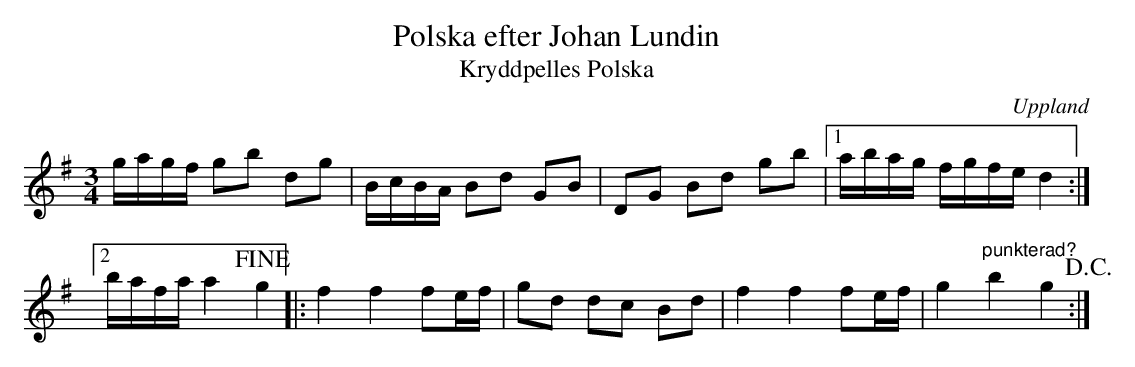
X:1
T:Polska efter Johan Lundin
T:Kryddpelles Polska
O:Uppland
M:3/4
L:1/8
K:G
g/a/g/f/ gb dg | B/c/B/A/ Bd GB | DG Bd gb |1 a/b/a/g/ f/g/f/e/ d2 :|2
b/a/f/a/ a2 !fine!g2 |: f2 f2 fe/f/ | gd dc Bd | f2 f2 fe/f/ | g2 "^punkterad?"b2 g2 !D.C.! :|
